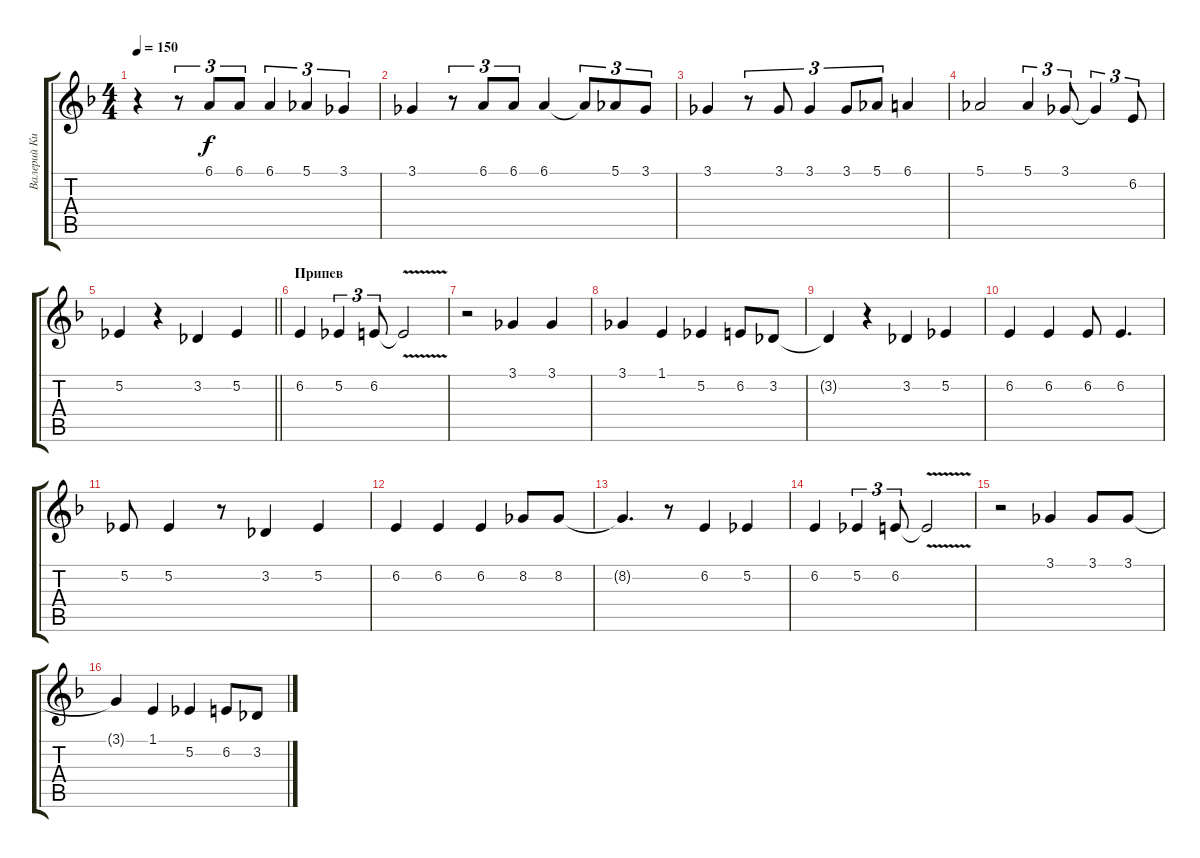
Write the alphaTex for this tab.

\track ("Валерий Кипелов" "Валерий Ки") {instrument trumpet}
\staff {score tabs}
\tuning (Eb4 Bb3 Gb3 Db3 Ab2 Eb2) {hide}
\ts (4 4)
\tempo 150
\clef g2
\ks dminor
r.4{dy f} r.8{tu (3 2)} 6.1.8{tu (3 2)} 6.1.8{tu (3 2)} 6.1.4{tu (3 2)} 5.1.4{tu (3 2)} 3.1.4{tu (3 2)} |
3.1.4 r.8{tu (3 2)} 6.1.8{tu (3 2)} 6.1.8{tu (3 2)} 6.1.4 6.1{t}.8{tu (3 2)} 5.1.8{tu (3 2)} 3.1.8{tu (3 2)} |
3.1.4 r.8{tu (3 2)} 3.1.8{tu (3 2)} 3.1.4{tu (3 2)} 3.1.8{tu (3 2)} 5.1.8{tu (3 2)} 6.1.4 |
5.1.2 5.1.4{tu (3 2)} 3.1.8{tu (3 2)} 3.1{t}.4{tu (3 2)} 6.2.8{tu (3 2)} |
\barLineRight lightlight
5.2.4 r.4 3.2.4 5.2.4 |
\section ("" "Припев")
6.2.4 5.2.4{tu (3 2)} 6.2.8{tu (3 2)} 6.2{v t}.2 |
r.2 3.1.4 3.1.4 |
3.1.4 1.1.4 5.2.4 6.2.8 3.2.8 |
3.2{t}.4 r.4 3.2.4 5.2.4 |
6.2.4 6.2.4 6.2.8 6.2.4{d} |
5.2.8 5.2.4 r.8 3.2.4 5.2.4 |
6.2.4 6.2.4 6.2.4 8.2.8 8.2.8 |
8.2{t}.4{d} r.8 6.2.4 5.2.4 |
6.2.4 5.2.4{tu (3 2)} 6.2.8{tu (3 2)} 6.2{v t}.2 |
r.2 3.1.4 3.1.8 3.1.8 |
3.1{t}.4 1.1.4 5.2.4 6.2.8 3.2.8
